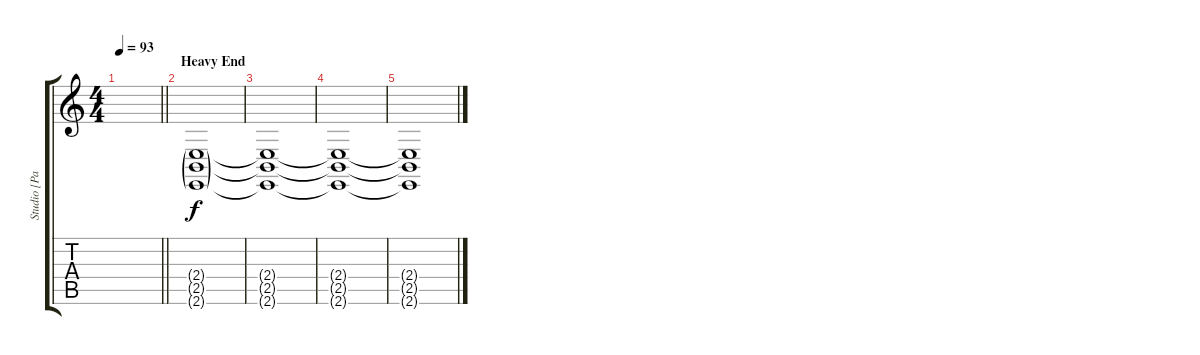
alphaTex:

\track ("Studio [Pad/FX]" "Studio [Pa") {instrument pad2warm}
\staff {score tabs}
\tuning (E4 B3 G3 D3 A2 D2) {hide}
\ts (4 4)
\tempo 93
\clef g2
\barLineRight lightlight
\ks c
|
\section ("" "Heavy End")
(2.4{g} 2.5{g} 2.6{g}).1 |
(2.4{t} 2.5{t} 2.6{t}).1 |
(2.4{t} 2.5{t} 2.6{t}).1 |
(2.4{t} 2.5{t} 2.6{t}).1
